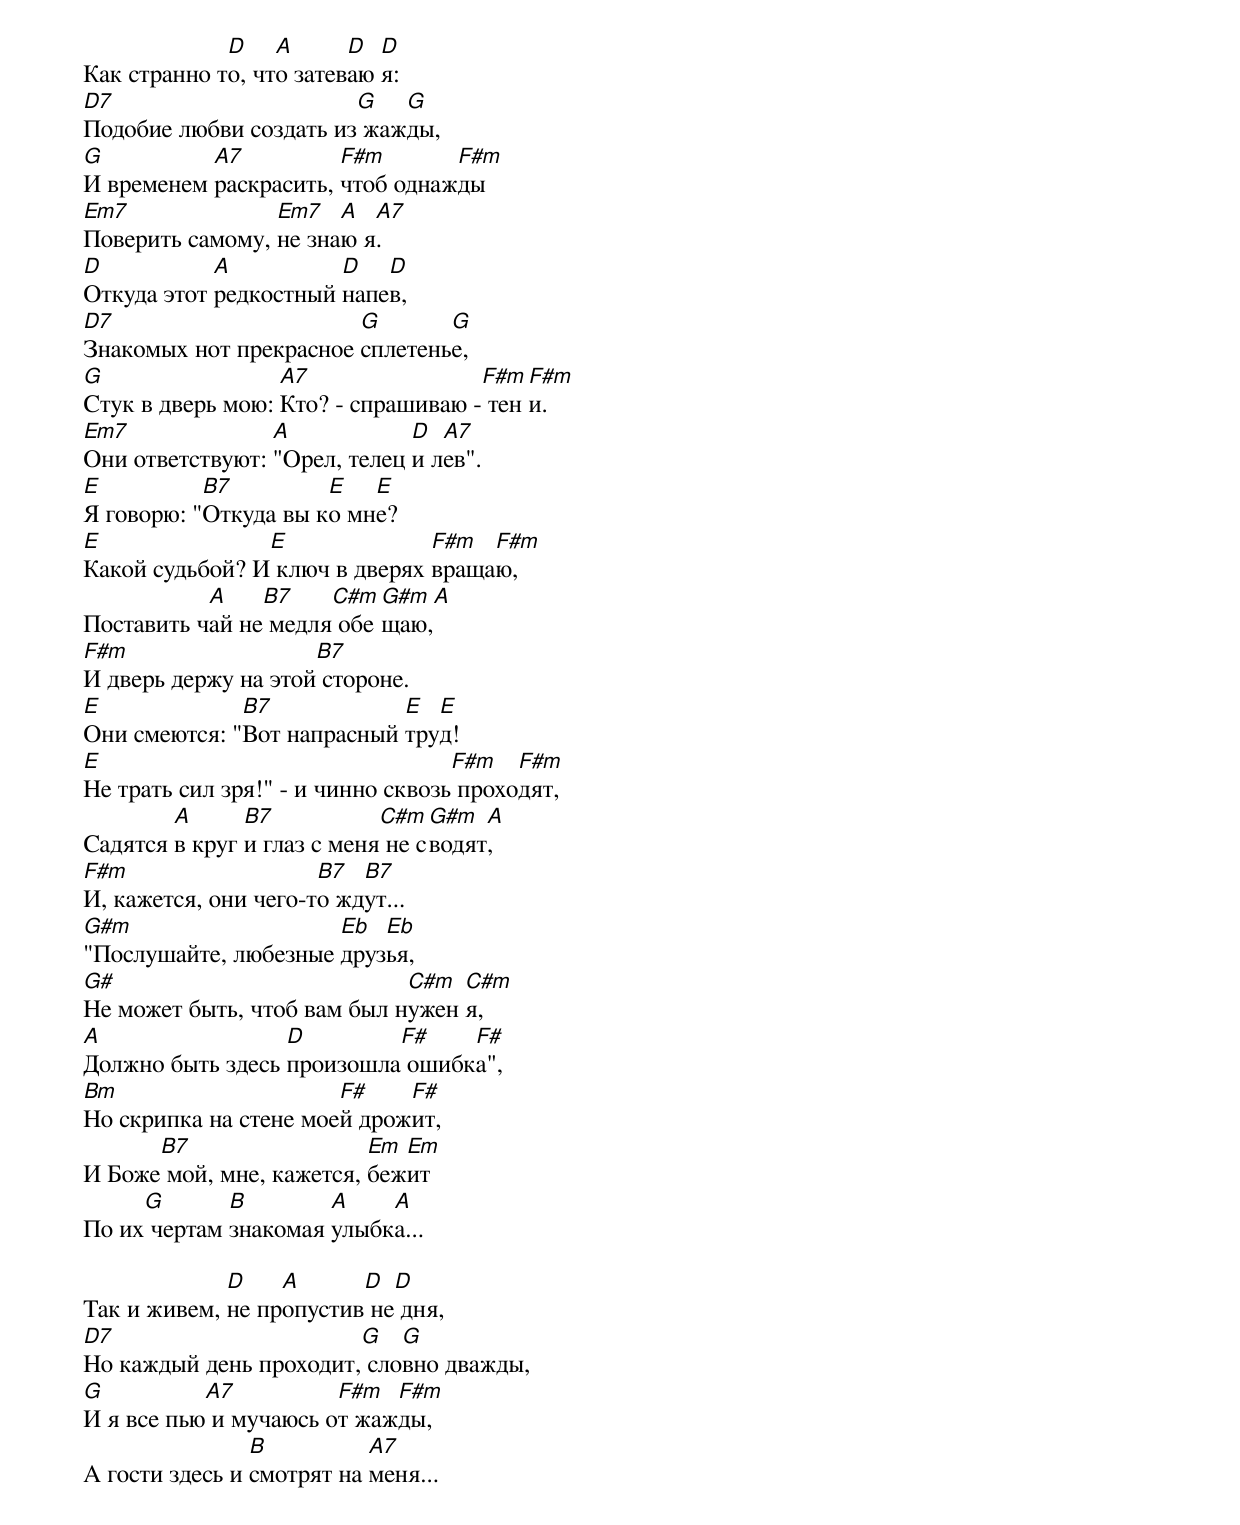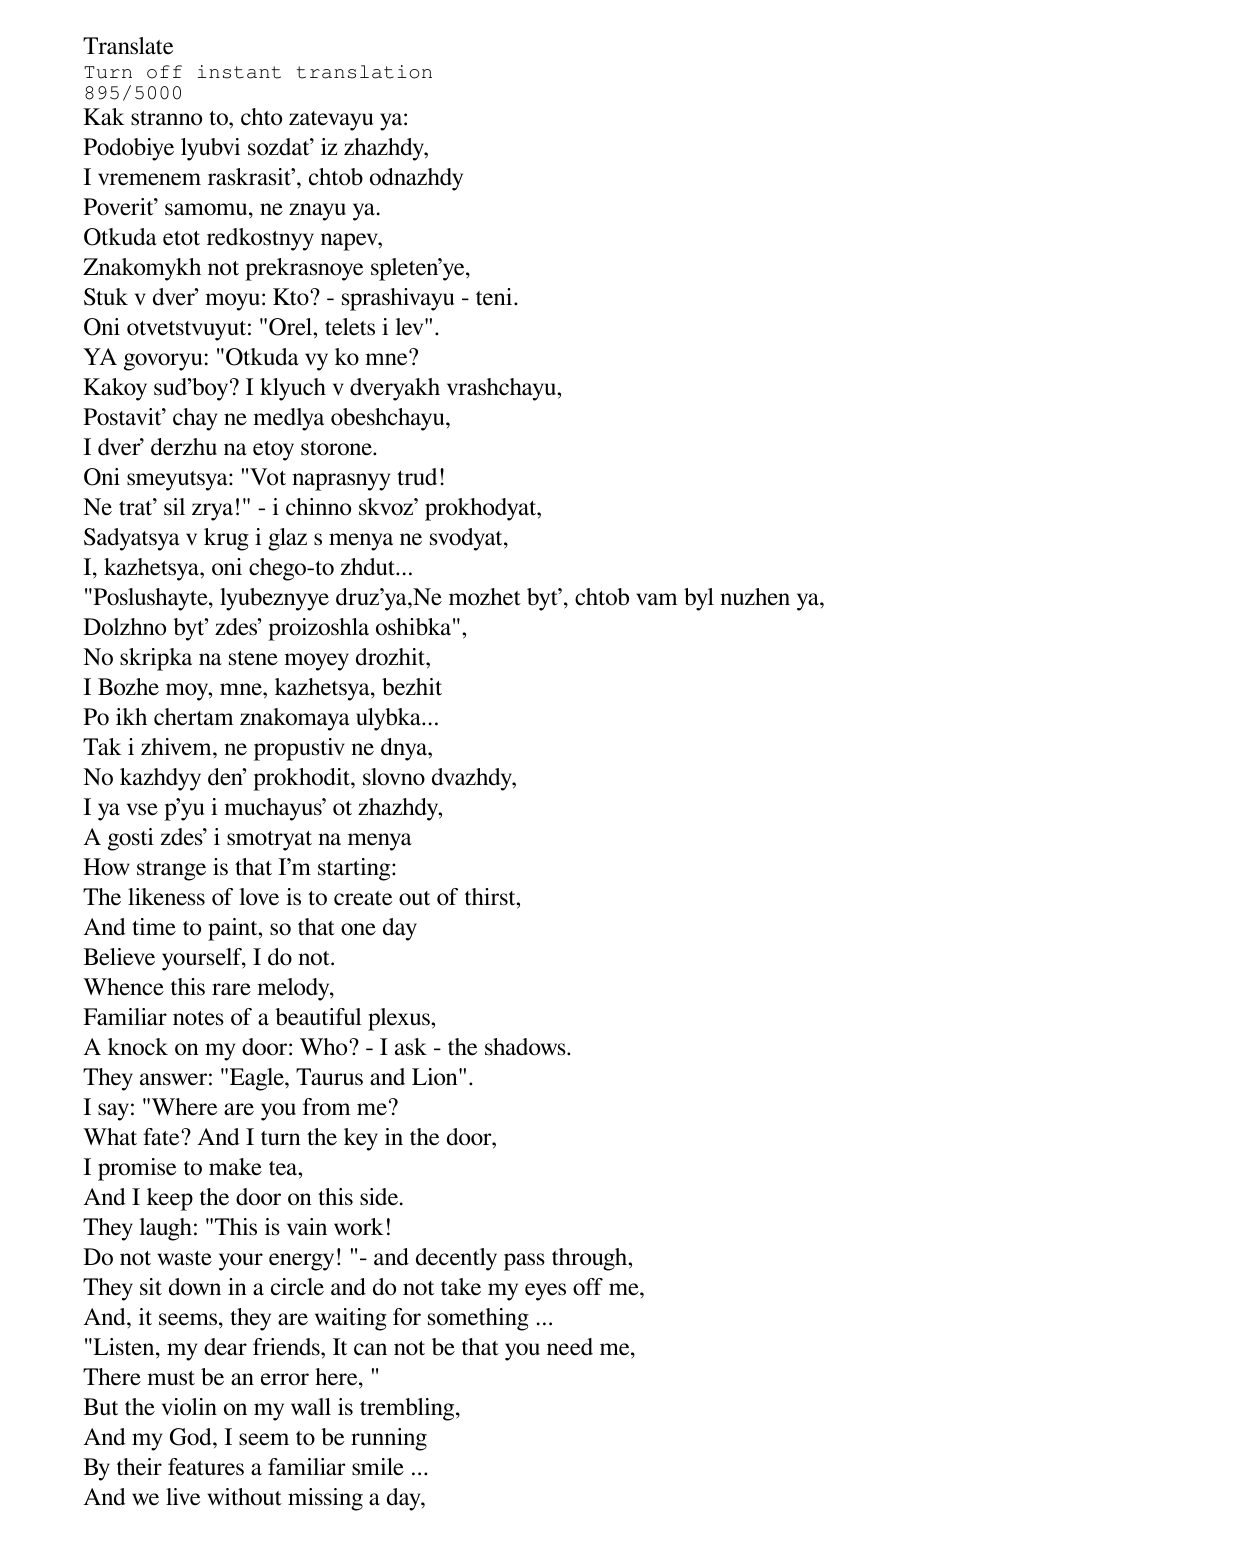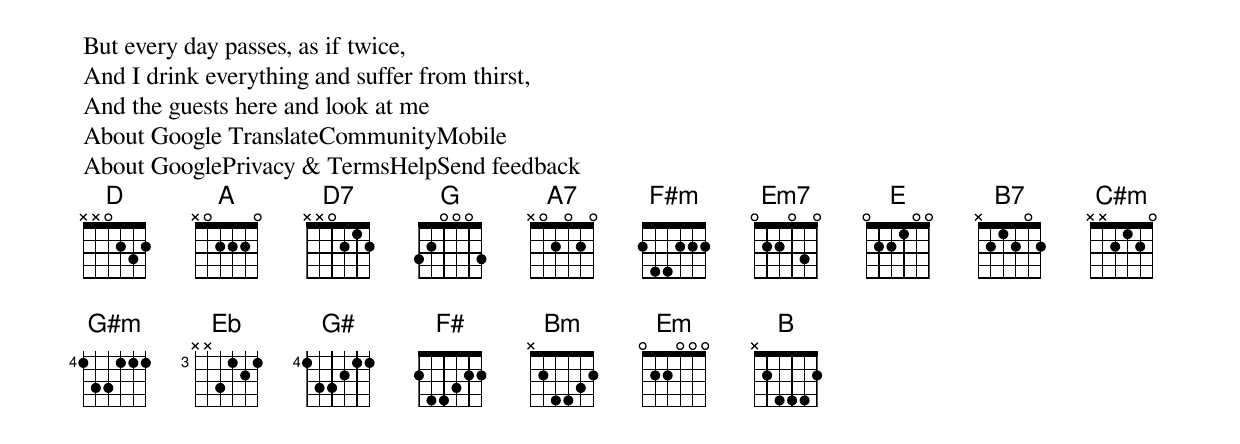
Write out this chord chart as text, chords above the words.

             D    A      D  D
Как странно то, что затеваю я:
D7                      G   G
Подобие любви создать из жажды,
G          A7          F#m       F#m
И временем раскрасить, чтоб однажды
Em7              Em7   A  A7
Поверить самому, не знаю я.
D           A          D   D
Откуда этот редкостный напев,
D7                      G       G
Знакомых нот прекрасное сплетенье,
G                 A7                F#m F#m
Стук в дверь мою: Кто? - спрашиваю - тени.
Em7              A            D  A7
Они ответствуют: "Орел, телец и лев".
E          B7         E   E
Я говорю: "Откуда вы ко мне?
E               E              F#m  F#m
Какой судьбой? И ключ в дверях вращаю,
           A    B7    C#m G#m A
Поставить чай не медля обещаю,
F#m                  B7
И дверь держу на этой стороне.
E             B7            E  E
Они смеются: "Вот напрасный труд!
E                                  F#m   F#m
Не трать сил зря!" - и чинно сквозь проходят,
        A      B7           C#m  G#m  A
Садятся в круг и глаз с меня не сводят,
F#m                   B7  B7
И, кажется, они чего-то ждут...
G#m                   Eb  Eb
"Послушайте, любезные друзья,
G#                           C#m  C#m
Не может быть, чтоб вам был нужен я,
A                 D        F#    F#
Должно быть здесь произошла ошибка",
Bm                     F#    F#
Но скрипка на стене моей дрожит,
      B7                  Em Em
И Боже мой, мне, кажется, бежит
     G       B        A    A
По их чертам знакомая улыбка...

             D    A      D  D
Так и живем, не пропустив не дня,
D7                      G   G
Но каждый день проходит, словно дважды,
G          A7          F#m  F#m
И я все пью и мучаюсь от жажды,
                B          A7
А гости здесь и смотрят на меня...

Translate
Turn off instant translation
895/5000
Kak stranno to, chto zatevayu ya:
Podobiye lyubvi sozdat' iz zhazhdy,
I vremenem raskrasit', chtob odnazhdy
Poverit' samomu, ne znayu ya.
Otkuda etot redkostnyy napev,
Znakomykh not prekrasnoye spleten'ye,
Stuk v dver' moyu: Kto? - sprashivayu - teni.
Oni otvetstvuyut: "Orel, telets i lev".
YA govoryu: "Otkuda vy ko mne?
Kakoy sud'boy? I klyuch v dveryakh vrashchayu,
Postavit' chay ne medlya obeshchayu,
I dver' derzhu na etoy storone.
Oni smeyutsya: "Vot naprasnyy trud!
Ne trat' sil zrya!" - i chinno skvoz' prokhodyat,
Sadyatsya v krug i glaz s menya ne svodyat,
I, kazhetsya, oni chego-to zhdut...
"Poslushayte, lyubeznyye druz'ya,Ne mozhet byt', chtob vam byl nuzhen ya,
Dolzhno byt' zdes' proizoshla oshibka",
No skripka na stene moyey drozhit,
I Bozhe moy, mne, kazhetsya, bezhit
Po ikh chertam znakomaya ulybka...
Tak i zhivem, ne propustiv ne dnya,
No kazhdyy den' prokhodit, slovno dvazhdy,
I ya vse p'yu i muchayus' ot zhazhdy,
A gosti zdes' i smotryat na menya
How strange is that I'm starting:
The likeness of love is to create out of thirst,
And time to paint, so that one day
Believe yourself, I do not.
Whence this rare melody,
Familiar notes of a beautiful plexus,
A knock on my door: Who? - I ask - the shadows.
They answer: "Eagle, Taurus and Lion".
I say: "Where are you from me?
What fate? And I turn the key in the door,
I promise to make tea,
And I keep the door on this side.
They laugh: "This is vain work!
Do not waste your energy! "- and decently pass through,
They sit down in a circle and do not take my eyes off me,
And, it seems, they are waiting for something ...
"Listen, my dear friends, It can not be that you need me,
There must be an error here, "
But the violin on my wall is trembling,
And my God, I seem to be running
By their features a familiar smile ...
And we live without missing a day,
But every day passes, as if twice,
And I drink everything and suffer from thirst,
And the guests here and look at me
About Google TranslateCommunityMobile
About GooglePrivacy & TermsHelpSend feedback
